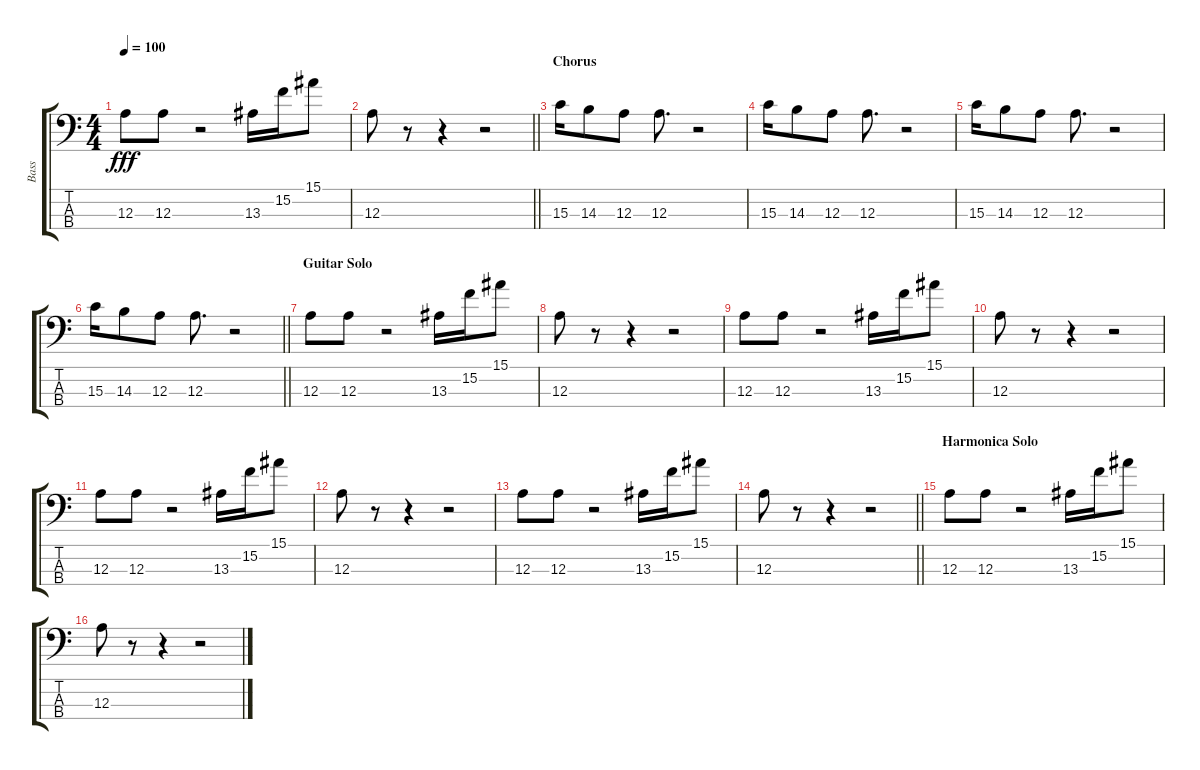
\track ("Bass" "Bass") {instrument electricbassfinger}
\staff {score tabs}
\tuning (G2 D2 A1 E1) {hide}
\ts (4 4)
\tempo 100
\clef f4
\ks c
12.3.8{dy fff} 12.3.8 r.2 13.3.16 15.2.16 15.1.8 |
\barLineRight lightlight
12.3.8 r.8 r.4 r.2 |
\section ("" "Chorus")
15.3.16 14.3.8 12.3.8 12.3.8{d} r.2 |
15.3.16 14.3.8 12.3.8 12.3.8{d} r.2 |
15.3.16 14.3.8 12.3.8 12.3.8{d} r.2 |
\barLineRight lightlight
15.3.16 14.3.8 12.3.8 12.3.8{d} r.2 |
\section ("" "Guitar Solo")
12.3.8 12.3.8 r.2 13.3.16 15.2.16 15.1.8 |
12.3.8 r.8 r.4 r.2 |
12.3.8 12.3.8 r.2 13.3.16 15.2.16 15.1.8 |
12.3.8 r.8 r.4 r.2 |
12.3.8 12.3.8 r.2 13.3.16 15.2.16 15.1.8 |
12.3.8 r.8 r.4 r.2 |
12.3.8 12.3.8 r.2 13.3.16 15.2.16 15.1.8 |
\barLineRight lightlight
12.3.8 r.8 r.4 r.2 |
\section ("" "Harmonica Solo")
12.3.8 12.3.8 r.2 13.3.16 15.2.16 15.1.8 |
12.3.8 r.8 r.4 r.2
